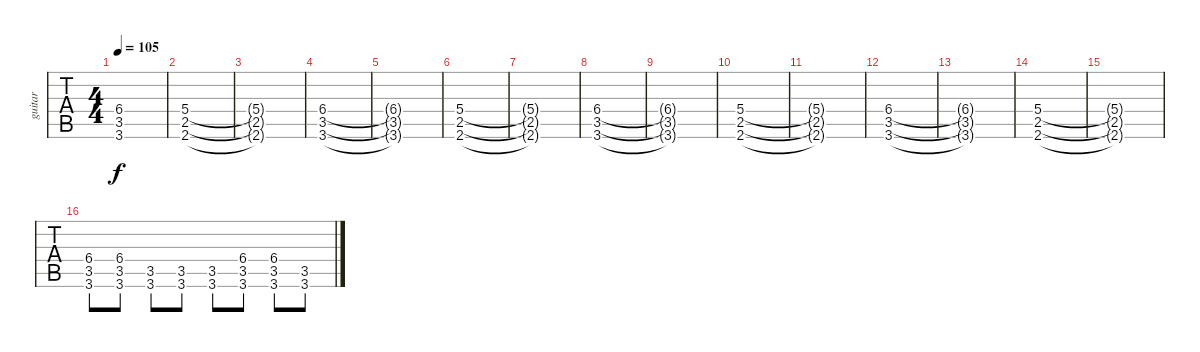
\track ("guitar" "guitar") {instrument overdrivenguitar}
\staff {tabs}
\tuning (A3 Gb3 D3 A2 E2 A1) {hide}
\ts (4 4)
\tempo 105
\clef f4
\ks c
(6.4{t} 3.5{t} 3.6{t}).1{dy f} |
(5.4 2.5 2.6).1 |
(5.4{t} 2.5{t} 2.6{t}).1 |
(6.4 3.5 3.6).1 |
(6.4{t} 3.5{t} 3.6{t}).1 |
(5.4 2.5 2.6).1 |
(5.4{t} 2.5{t} 2.6{t}).1 |
(6.4 3.5 3.6).1 |
(6.4{t} 3.5{t} 3.6{t}).1 |
(5.4 2.5 2.6).1 |
(5.4{t} 2.5{t} 2.6{t}).1 |
(6.4 3.5 3.6).1 |
(6.4{t} 3.5{t} 3.6{t}).1 |
(5.4 2.5 2.6).1 |
(5.4{t} 2.5{t} 2.6{t}).1 |
(6.4 3.5 3.6).8 (6.4 3.5 3.6).8 (3.5 3.6).8 (3.5 3.6).8 (3.5 3.6).8 (6.4 3.5 3.6).8 (6.4 3.5 3.6).8 (3.5 3.6).8
